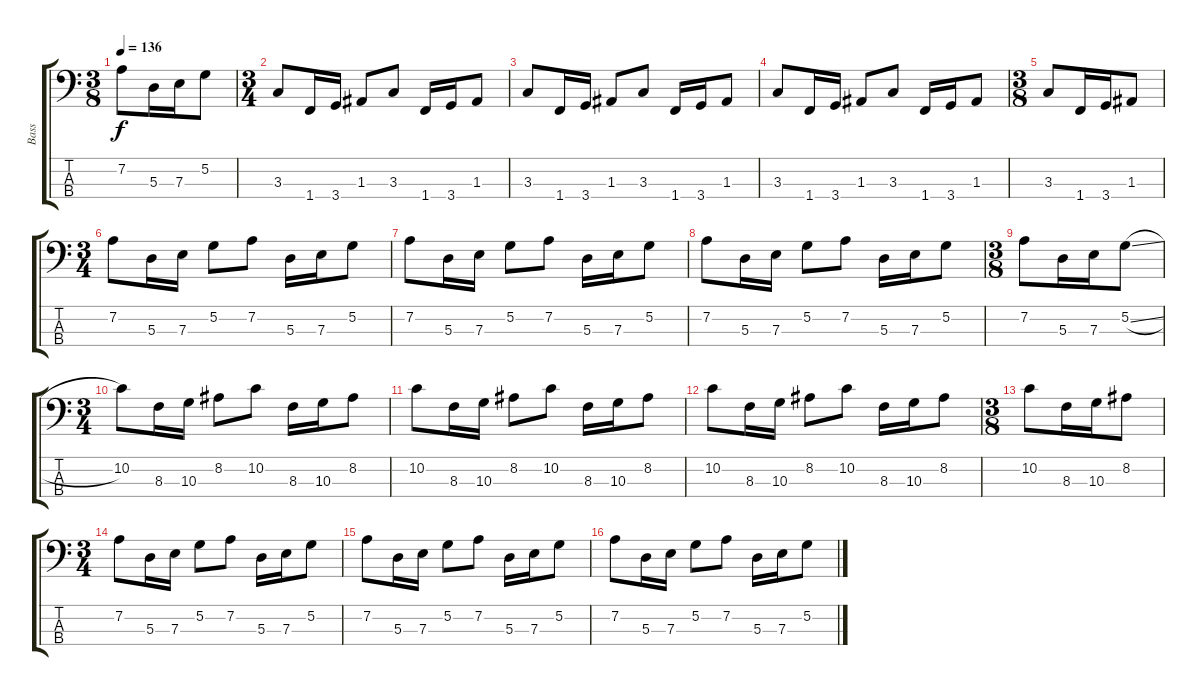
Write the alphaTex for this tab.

\track ("Bass" "Bass") {instrument electricbassfinger}
\staff {score tabs}
\tuning (G2 D2 A1 E1) {hide}
\ts (3 8)
\tempo 136
\clef f4
\ks c
7.2.8{dy f} 5.3.16 7.3.16 5.2.8 |
\ts (3 4)
3.3.8 1.4.16 3.4.16 1.3.8 3.3.8 1.4.16 3.4.16 1.3.8 |
3.3.8 1.4.16 3.4.16 1.3.8 3.3.8 1.4.16 3.4.16 1.3.8 |
3.3.8 1.4.16 3.4.16 1.3.8 3.3.8 1.4.16 3.4.16 1.3.8 |
\ts (3 8)
3.3.8 1.4.16 3.4.16 1.3.8 |
\ts (3 4)
7.2.8 5.3.16 7.3.16 5.2.8 7.2.8 5.3.16 7.3.16 5.2.8 |
7.2.8 5.3.16 7.3.16 5.2.8 7.2.8 5.3.16 7.3.16 5.2.8 |
7.2.8 5.3.16 7.3.16 5.2.8 7.2.8 5.3.16 7.3.16 5.2.8 |
\ts (3 8)
7.2.8 5.3.16 7.3.16 5.2{sl}.8 |
\ts (3 4)
10.2.8 8.3.16 10.3.16 8.2.8 10.2.8 8.3.16 10.3.16 8.2.8 |
10.2.8 8.3.16 10.3.16 8.2.8 10.2.8 8.3.16 10.3.16 8.2.8 |
10.2.8 8.3.16 10.3.16 8.2.8 10.2.8 8.3.16 10.3.16 8.2.8 |
\ts (3 8)
10.2.8 8.3.16 10.3.16 8.2.8 |
\ts (3 4)
7.2.8 5.3.16 7.3.16 5.2.8 7.2.8 5.3.16 7.3.16 5.2.8 |
7.2.8 5.3.16 7.3.16 5.2.8 7.2.8 5.3.16 7.3.16 5.2.8 |
7.2.8 5.3.16 7.3.16 5.2.8 7.2.8 5.3.16 7.3.16 5.2.8
